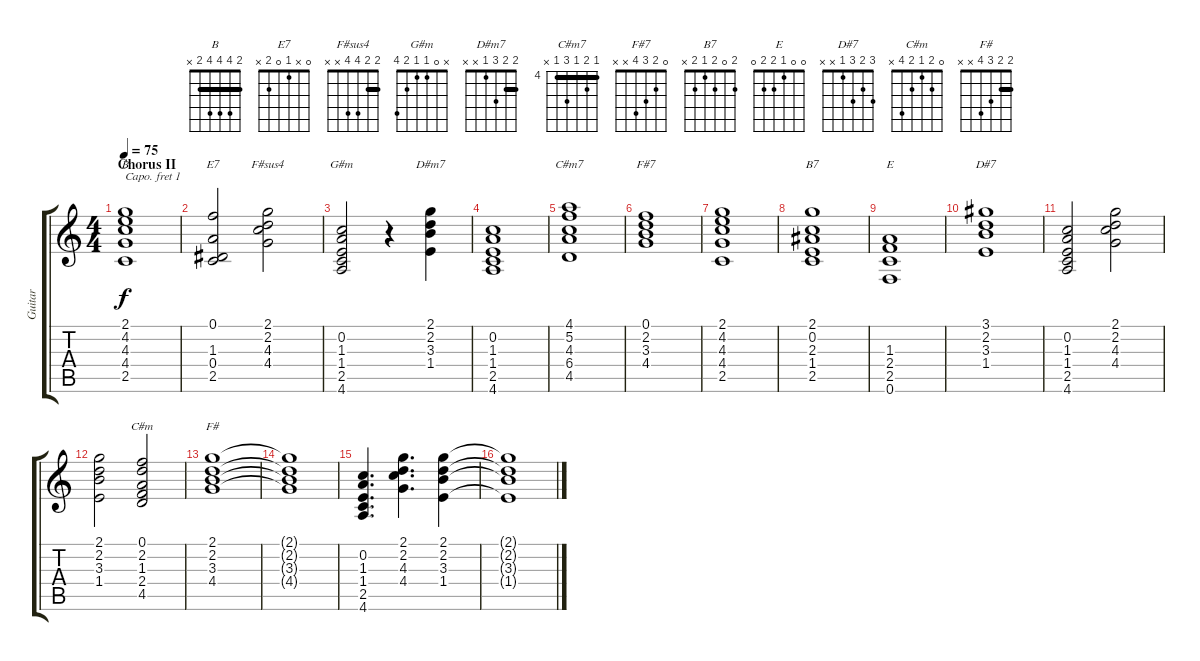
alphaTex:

\track ("Guitar" "Guitar") {instrument electricguitarmuted}
\staff {score tabs}
\capo 1
\tuning (E4 B3 G3 D3 A2 E2) {hide}
\chord ("B" 2 4 4 4 2 x) {barre 2}
\chord ("E7" 0 x 1 0 2 x)
\chord ("F#sus4" 2 2 4 4 x x) {barre 2}
\chord ("G#m" x 0 1 1 2 4)
\chord ("D#m7" 2 2 3 1 x x) {barre 2}
\chord ("C#m7" 4 5 4 6 4 x) {firstfret 4 barre 4}
\chord ("F#7" 0 2 3 4 x x)
\chord ("B7" 2 0 2 1 2 x)
\chord ("E" 0 0 1 2 2 0)
\chord ("D#7" 3 2 3 1 x x)
\chord ("C#m" 0 2 1 2 4 x)
\chord ("F#" 2 2 3 4 x x) {barre 2}
\ts (4 4)
\section ("" "Chorus II")
\tempo 75
\clef g2
\ks c
(2.1 4.2 4.3 4.4 2.5).1{ch "B" dy f} |
(0.1 1.3 0.4 2.5).2{ch "E7"} (2.1 2.2 4.3 4.4).2{ch "F#sus4"} |
(0.2 1.3 1.4 2.5 4.6).2{ch "G#m"} r.4 (2.1 2.2 3.3 1.4).4{ch "D#m7"} |
(0.2 1.3 1.4 2.5 4.6).1 |
(4.1 5.2 4.3 6.4 4.5).1{ch "C#m7"} |
(0.1 2.2 3.3 4.4).1{ch "F#7"} |
(2.1 4.2 4.3 4.4 2.5).1 |
(2.1 0.2 2.3 1.4 2.5).1{ch "B7"} |
(1.3 2.4 2.5 0.6).1{ch "E"} |
(3.1 2.2 3.3 1.4).1{ch "D#7"} |
(0.2 1.3 1.4 2.5 4.6).2 (2.1 2.2 4.3 4.4).2 |
(2.1 2.2 3.3 1.4).2 (0.1 2.2 1.3 2.4 4.5).2{ch "C#m"} |
(2.1 2.2 3.3 4.4).1{ch "F#"} |
(2.1{t} 2.2{t} 3.3{t} 4.4{t}).1 |
(0.2 1.3 1.4 2.5 4.6).4{d} (2.1 2.2 4.3 4.4).4{d} (2.1 2.2 3.3 1.4).4 |
(2.1{t} 2.2{t} 3.3{t} 1.4{t}).1
